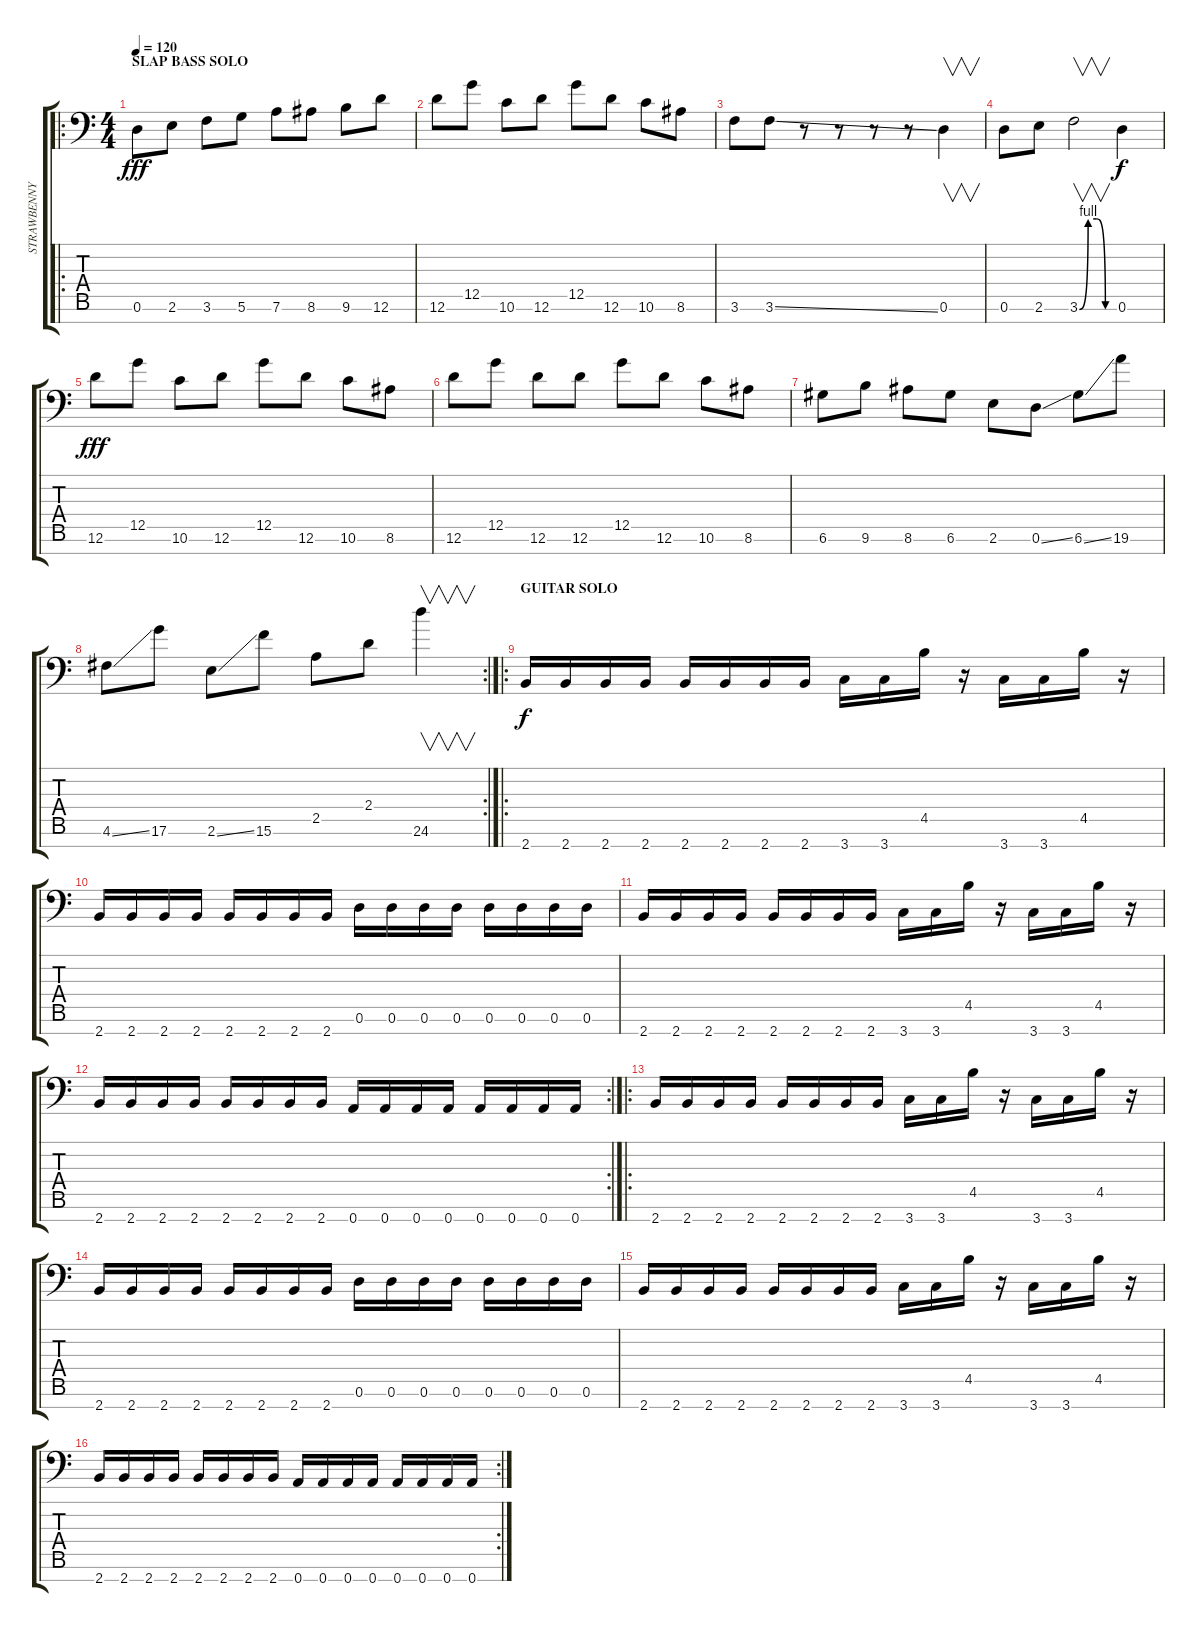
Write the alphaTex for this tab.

\track ("STRAWBENNY" "STRAWBENNY") {instrument slapbass1}
\staff {score tabs}
\tuning (D4 A3 F3 C3 G2 D2 A1) {hide}
\ro
\ts (4 4)
\section ("" "SLAP BASS SOLO")
\tempo 120
\clef f4
\ks c
0.6.8{dy fff} 2.6.8 3.6.8 5.6.8 7.6.8 8.6.8 9.6.8 12.6.8 |
12.6.8 12.5.8 10.6.8 12.6.8 12.5.8 12.6.8 10.6.8 8.6.8 |
3.6.8 3.6{ss}.8 r.8 r.8 r.8 r.8 0.6.4{v} |
0.6.8 2.6.8 3.6{be (custom 0 0 15 4 30 4 45 0 60 0)}.2{v} 0.6.4{dy f} |
12.6.8{dy fff} 12.5.8 10.6.8 12.6.8 12.5.8 12.6.8 10.6.8 8.6.8 |
12.6.8 12.5.8 12.6.8 12.6.8 12.5.8 12.6.8 10.6.8 8.6.8 |
6.6.8 9.6.8 8.6.8 6.6.8 2.6.8 0.6{ss}.8 6.6{ss}.8 19.6.8 |
\rc 2
4.6{ss}.8 17.6.8 2.6{ss}.8 15.6.8 2.5.8 2.4.8 24.6.4{v} |
\ro
\section ("" "GUITAR SOLO")
2.7.16{dy f volume 11} 2.7.16 2.7.16 2.7.16 2.7.16 2.7.16 2.7.16 2.7.16 3.7.16 3.7.16 4.5.16 r.16 3.7.16 3.7.16 4.5.16 r.16 |
2.7.16 2.7.16 2.7.16 2.7.16 2.7.16 2.7.16 2.7.16 2.7.16 0.6.16 0.6.16 0.6.16 0.6.16 0.6.16 0.6.16 0.6.16 0.6.16 |
2.7.16 2.7.16 2.7.16 2.7.16 2.7.16 2.7.16 2.7.16 2.7.16 3.7.16 3.7.16 4.5.16 r.16 3.7.16 3.7.16 4.5.16 r.16 |
\rc 2
2.7.16 2.7.16 2.7.16 2.7.16 2.7.16 2.7.16 2.7.16 2.7.16 0.7.16 0.7.16 0.7.16 0.7.16 0.7.16 0.7.16 0.7.16 0.7.16 |
\ro
2.7.16 2.7.16 2.7.16 2.7.16 2.7.16 2.7.16 2.7.16 2.7.16 3.7.16 3.7.16 4.5.16 r.16 3.7.16 3.7.16 4.5.16 r.16 |
2.7.16 2.7.16 2.7.16 2.7.16 2.7.16 2.7.16 2.7.16 2.7.16 0.6.16 0.6.16 0.6.16 0.6.16 0.6.16 0.6.16 0.6.16 0.6.16 |
2.7.16 2.7.16 2.7.16 2.7.16 2.7.16 2.7.16 2.7.16 2.7.16 3.7.16 3.7.16 4.5.16 r.16 3.7.16 3.7.16 4.5.16 r.16 |
\rc 2
2.7.16 2.7.16 2.7.16 2.7.16 2.7.16 2.7.16 2.7.16 2.7.16 0.7.16 0.7.16 0.7.16 0.7.16 0.7.16 0.7.16 0.7.16 0.7.16
